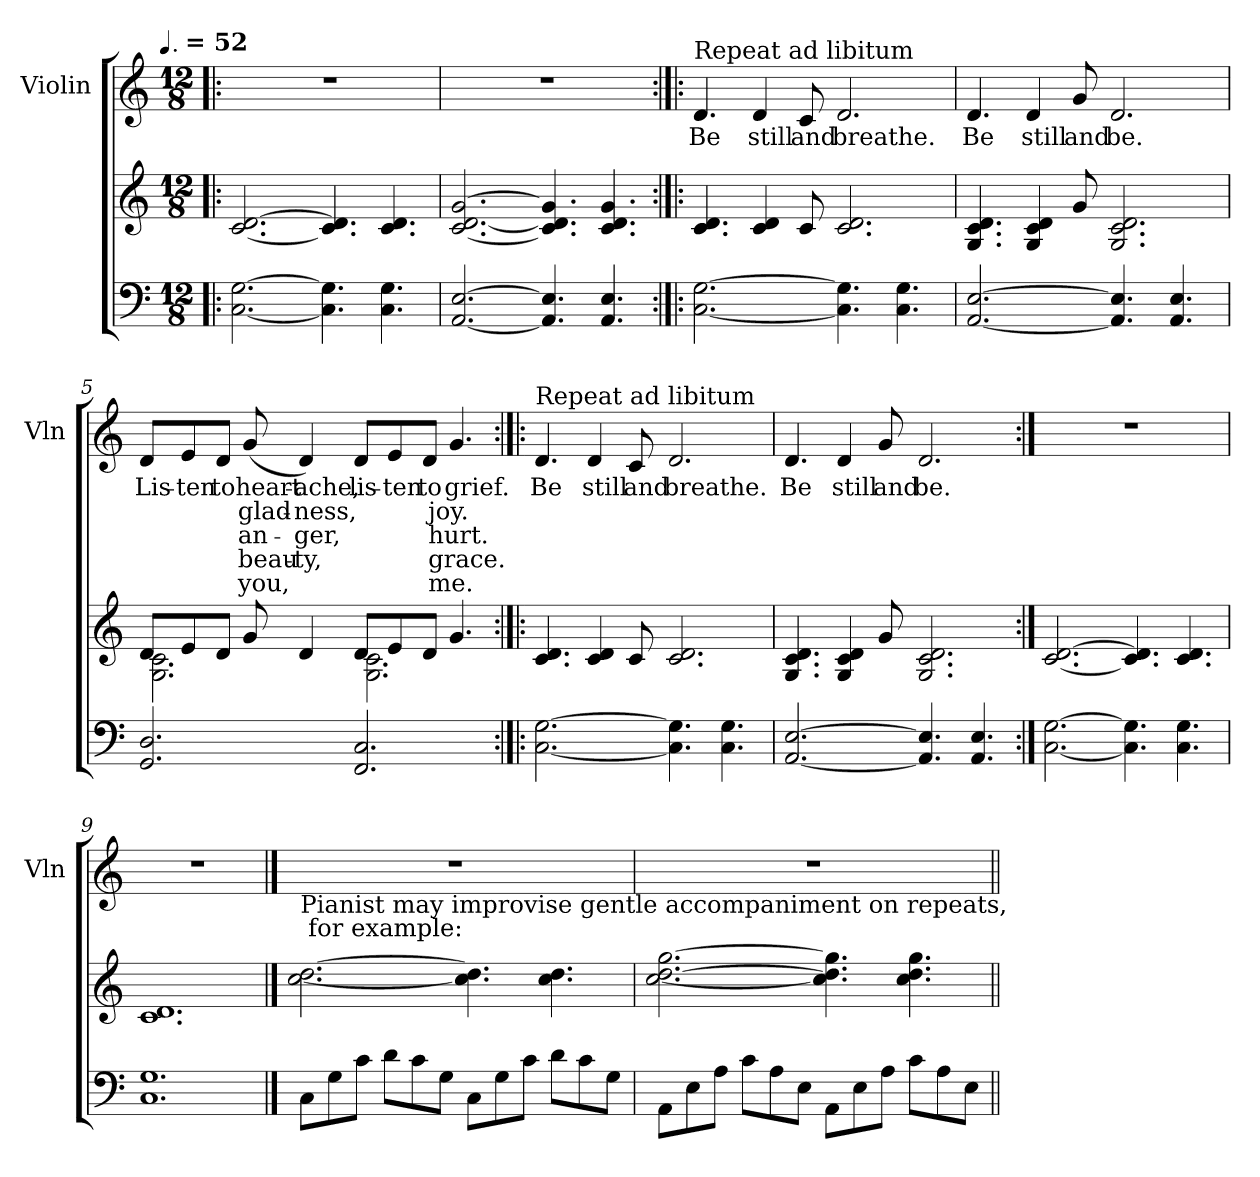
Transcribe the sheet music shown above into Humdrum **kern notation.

**kern	**kern	**kern	**text	**text	**text	**text	**text
*part2	*part2	*part1	*part1	*part1	*part1	*part1	*part1
*staff3	*staff2	*staff1	*staff1	*staff1	*staff1	*staff1	*staff1
*	*	*I"Violin	*	*	*	*	*
*	*	*I'Vln	*	*	*	*	*
*clefF4	*clefG2	*clefG2	*	*	*	*	*
!!LO:TX:omd:t=[quarter-dot] = 52
*M12/8	*M12/8	*M12/8	*	*	*	*	*
*MM78	*MM78	*MM78	*	*	*	*	*
=1!|:	=1!|:	=1!|:	=1!|:	=1!|:	=1!|:	=1!|:	=1!|:
[2.C\ [2.G\	[2.c/ [2.d/	1.r	.	.	.	.	.
4.C]\ 4.G]\	4.c]/ 4.d]/	.	.	.	.	.	.
4.C\ 4.G\	4.c/ 4.d/	.	.	.	.	.	.
=2	=2	=2	=2	=2	=2	=2	=2
[2.AA/ [2.E/	[2.c/ [2.d/ [2.g/	1.r	.	.	.	.	.
4.AA]/ 4.E]/	4.c]/ 4.d]/ 4.g]/	.	.	.	.	.	.
4.AA/ 4.E/	4.c/ 4.d/ 4.g/	.	.	.	.	.	.
=3:|!|:	=3:|!|:	=3:|!|:	=3:|!|:	=3:|!|:	=3:|!|:	=3:|!|:	=3:|!|:
!	!	!LO:TX:t=Repeat ad libitum	!	!	!	!	!
[2.C\ [2.G\	4.c/ 4.d/	4.d/	Be	.	.	.	.
.	4c/ 4d/	4d/	still	.	.	.	.
.	8c/	8c/	and	.	.	.	.
4.C]\ 4.G]\	2.c/ 2.d/	2.d/	breathe.	.	.	.	.
4.C\ 4.G\	.	.	.	.	.	.	.
=4	=4	=4	=4	=4	=4	=4	=4
[2.AA/ [2.E/	4.G/ 4.c/ 4.d/	4.d/	Be	.	.	.	.
.	4G/ 4c/ 4d/	4d/	still	.	.	.	.
.	8g/	8g/	and	.	.	.	.
4.AA]/ 4.E]/	2.G/ 2.c/ 2.d/	2.d/	be.	.	.	.	.
4.AA/ 4.E/	.	.	.	.	.	.	.
!!LO:LB:g=z
=5	=5	=5	=5	=5	=5	=5	=5
*	*^	*	*	*	*	*	*
2.GG/ 2.D/	8dL	2.G\ 2.c\	8dL	Lis-	.	.	.	.
.	8e	.	8e	-ten	.	.	.	.
.	8dJ	.	8dJ	to	.	.	.	.
.	8g/	.	(<8g/	heart-	glad-	an-	beau-	you,
.	4d/	.	4d/)	-ache,	-ness,	-ger,	-ty,	.
2.FF/ 2.C/	8dL	2.G\ 2.c\	8dL	lis-	.	.	.	.
.	8e	.	8e	-ten	.	.	.	.
.	8dJ	.	8dJ	to	.	.	.	.
.	4.g/	.	4.g/	grief.	joy.	hurt.	grace.	me.
*	*v	*v	*	*	*	*	*	*
=6:|!|:	=6:|!|:	=6:|!|:	=6:|!|:	=6:|!|:	=6:|!|:	=6:|!|:	=6:|!|:
!	!	!LO:TX:t=Repeat ad libitum	!	!	!	!	!
[2.C\ [2.G\	4.c/ 4.d/	4.d/	Be	.	.	.	.
.	4c/ 4d/	4d/	still	.	.	.	.
.	8c/	8c/	and	.	.	.	.
4.C]\ 4.G]\	2.c/ 2.d/	2.d/	breathe.	.	.	.	.
4.C\ 4.G\	.	.	.	.	.	.	.
=7	=7	=7	=7	=7	=7	=7	=7
[2.AA/ [2.E/	4.G/ 4.c/ 4.d/	4.d/	Be	.	.	.	.
.	4G/ 4c/ 4d/	4d/	still	.	.	.	.
.	8g/	8g/	and	.	.	.	.
4.AA]/ 4.E]/	2.G/ 2.c/ 2.d/	2.d/	be.	.	.	.	.
4.AA/ 4.E/	.	.	.	.	.	.	.
!!LO:LB:g=z
=8:|!	=8:|!	=8:|!	=8:|!	=8:|!	=8:|!	=8:|!	=8:|!
[2.C\ [2.G\	[2.c/ [2.d/	1.r	.	.	.	.	.
4.C]\ 4.G]\	4.c]/ 4.d]/	.	.	.	.	.	.
4.C\ 4.G\	4.c/ 4.d/	.	.	.	.	.	.
=9	=9	=9	=9	=9	=9	=9	=9
1.C 1.G	1.c 1.d	1.r	.	.	.	.	.
==10	==10	==10	==10	==10	==10	==10	==10
!	!LO:TX:t=Pianist may improvise gentle accompaniment on repeats,\n for example&colon;	!	!	!	!	!	!
8CL	[2.cc\ [2.dd\	1.r	.	.	.	.	.
8G	.	.	.	.	.	.	.
8cJ	.	.	.	.	.	.	.
8dL	.	.	.	.	.	.	.
8c	.	.	.	.	.	.	.
8GJ	.	.	.	.	.	.	.
8CL	4.cc]\ 4.dd]\	.	.	.	.	.	.
8G	.	.	.	.	.	.	.
8cJ	.	.	.	.	.	.	.
8dL	4.cc\ 4.dd\	.	.	.	.	.	.
8c	.	.	.	.	.	.	.
8GJ	.	.	.	.	.	.	.
=11	=11	=11	=11	=11	=11	=11	=11
8AAL	[2.cc\ [2.dd\ [2.gg\	1.r	.	.	.	.	.
8E	.	.	.	.	.	.	.
8AJ	.	.	.	.	.	.	.
8cL	.	.	.	.	.	.	.
8A	.	.	.	.	.	.	.
8EJ	.	.	.	.	.	.	.
8AAL	4.cc]\ 4.dd]\ 4.gg]\	.	.	.	.	.	.
8E	.	.	.	.	.	.	.
8AJ	.	.	.	.	.	.	.
8cL	4.cc\ 4.dd\ 4.gg\	.	.	.	.	.	.
8A	.	.	.	.	.	.	.
8EJ	.	.	.	.	.	.	.
=||	=||	=||	=||	=||	=||	=||	=||
*-	*-	*-	*-	*-	*-	*-	*-
